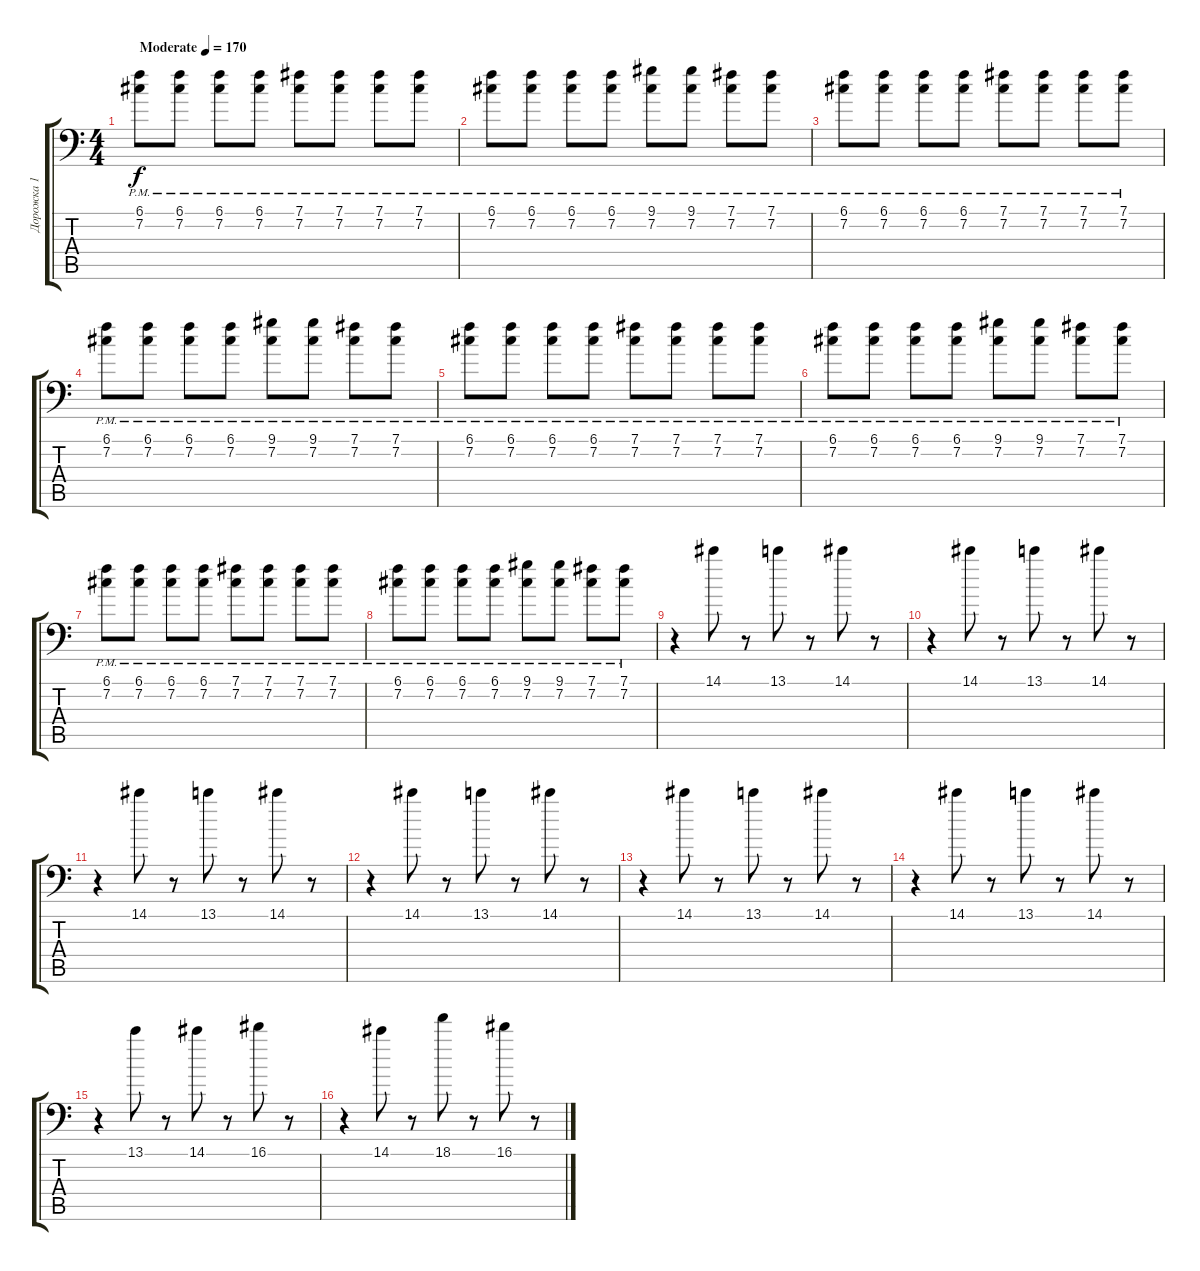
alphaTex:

\track ("Дорожка 1" "Дорожка 1") {instrument distortionguitar}
\staff {score tabs}
\tuning (B3 Gb3 D3 A2 E2 A1) {hide}
\ts (4 4)
\tempo (170 "Moderate")
\clef f4
\ks c
(6.1{pm} 7.2{pm}).8{dy f instrument distortionguitar} (6.1{pm} 7.2{pm}).8 (6.1{pm} 7.2{pm}).8 (6.1{pm} 7.2{pm}).8 (7.1{pm} 7.2{pm}).8 (7.1{pm} 7.2{pm}).8 (7.1{pm} 7.2{pm}).8 (7.1{pm} 7.2{pm}).8 |
(6.1{pm} 7.2{pm}).8 (6.1{pm} 7.2{pm}).8 (6.1{pm} 7.2{pm}).8 (6.1{pm} 7.2{pm}).8 (9.1{pm} 7.2{pm}).8 (9.1{pm} 7.2{pm}).8 (7.1{pm} 7.2{pm}).8 (7.1{pm} 7.2{pm}).8 |
(6.1{pm} 7.2{pm}).8 (6.1{pm} 7.2{pm}).8 (6.1{pm} 7.2{pm}).8 (6.1{pm} 7.2{pm}).8 (7.1{pm} 7.2{pm}).8 (7.1{pm} 7.2{pm}).8 (7.1{pm} 7.2{pm}).8 (7.1{pm} 7.2{pm}).8 |
(6.1{pm} 7.2{pm}).8 (6.1{pm} 7.2{pm}).8 (6.1{pm} 7.2{pm}).8 (6.1{pm} 7.2{pm}).8 (9.1{pm} 7.2{pm}).8 (9.1{pm} 7.2{pm}).8 (7.1{pm} 7.2{pm}).8 (7.1{pm} 7.2{pm}).8 |
(6.1{pm} 7.2{pm}).8 (6.1{pm} 7.2{pm}).8 (6.1{pm} 7.2{pm}).8 (6.1{pm} 7.2{pm}).8 (7.1{pm} 7.2{pm}).8 (7.1{pm} 7.2{pm}).8 (7.1{pm} 7.2{pm}).8 (7.1{pm} 7.2{pm}).8 |
(6.1{pm} 7.2{pm}).8 (6.1{pm} 7.2{pm}).8 (6.1{pm} 7.2{pm}).8 (6.1{pm} 7.2{pm}).8 (9.1{pm} 7.2{pm}).8 (9.1{pm} 7.2{pm}).8 (7.1{pm} 7.2{pm}).8 (7.1{pm} 7.2{pm}).8 |
(6.1{pm} 7.2{pm}).8 (6.1{pm} 7.2{pm}).8 (6.1{pm} 7.2{pm}).8 (6.1{pm} 7.2{pm}).8 (7.1{pm} 7.2{pm}).8 (7.1{pm} 7.2{pm}).8 (7.1{pm} 7.2{pm}).8 (7.1{pm} 7.2{pm}).8 |
(6.1{pm} 7.2{pm}).8 (6.1{pm} 7.2{pm}).8 (6.1{pm} 7.2{pm}).8 (6.1{pm} 7.2{pm}).8 (9.1{pm} 7.2{pm}).8 (9.1{pm} 7.2{pm}).8 (7.1{pm} 7.2{pm}).8 (7.1{pm} 7.2{pm}).8 |
r.4 14.1.8 r.8 13.1.8 r.8 14.1.8 r.8 |
r.4 14.1.8 r.8 13.1.8 r.8 14.1.8 r.8 |
r.4 14.1.8 r.8 13.1.8 r.8 14.1.8 r.8 |
r.4 14.1.8 r.8 13.1.8 r.8 14.1.8 r.8 |
r.4 14.1.8 r.8 13.1.8 r.8 14.1.8 r.8 |
r.4 14.1.8 r.8 13.1.8 r.8 14.1.8 r.8 |
r.4 13.1.8 r.8 14.1.8 r.8 16.1.8 r.8 |
r.4 14.1.8 r.8 18.1.8 r.8 16.1.8 r.8
